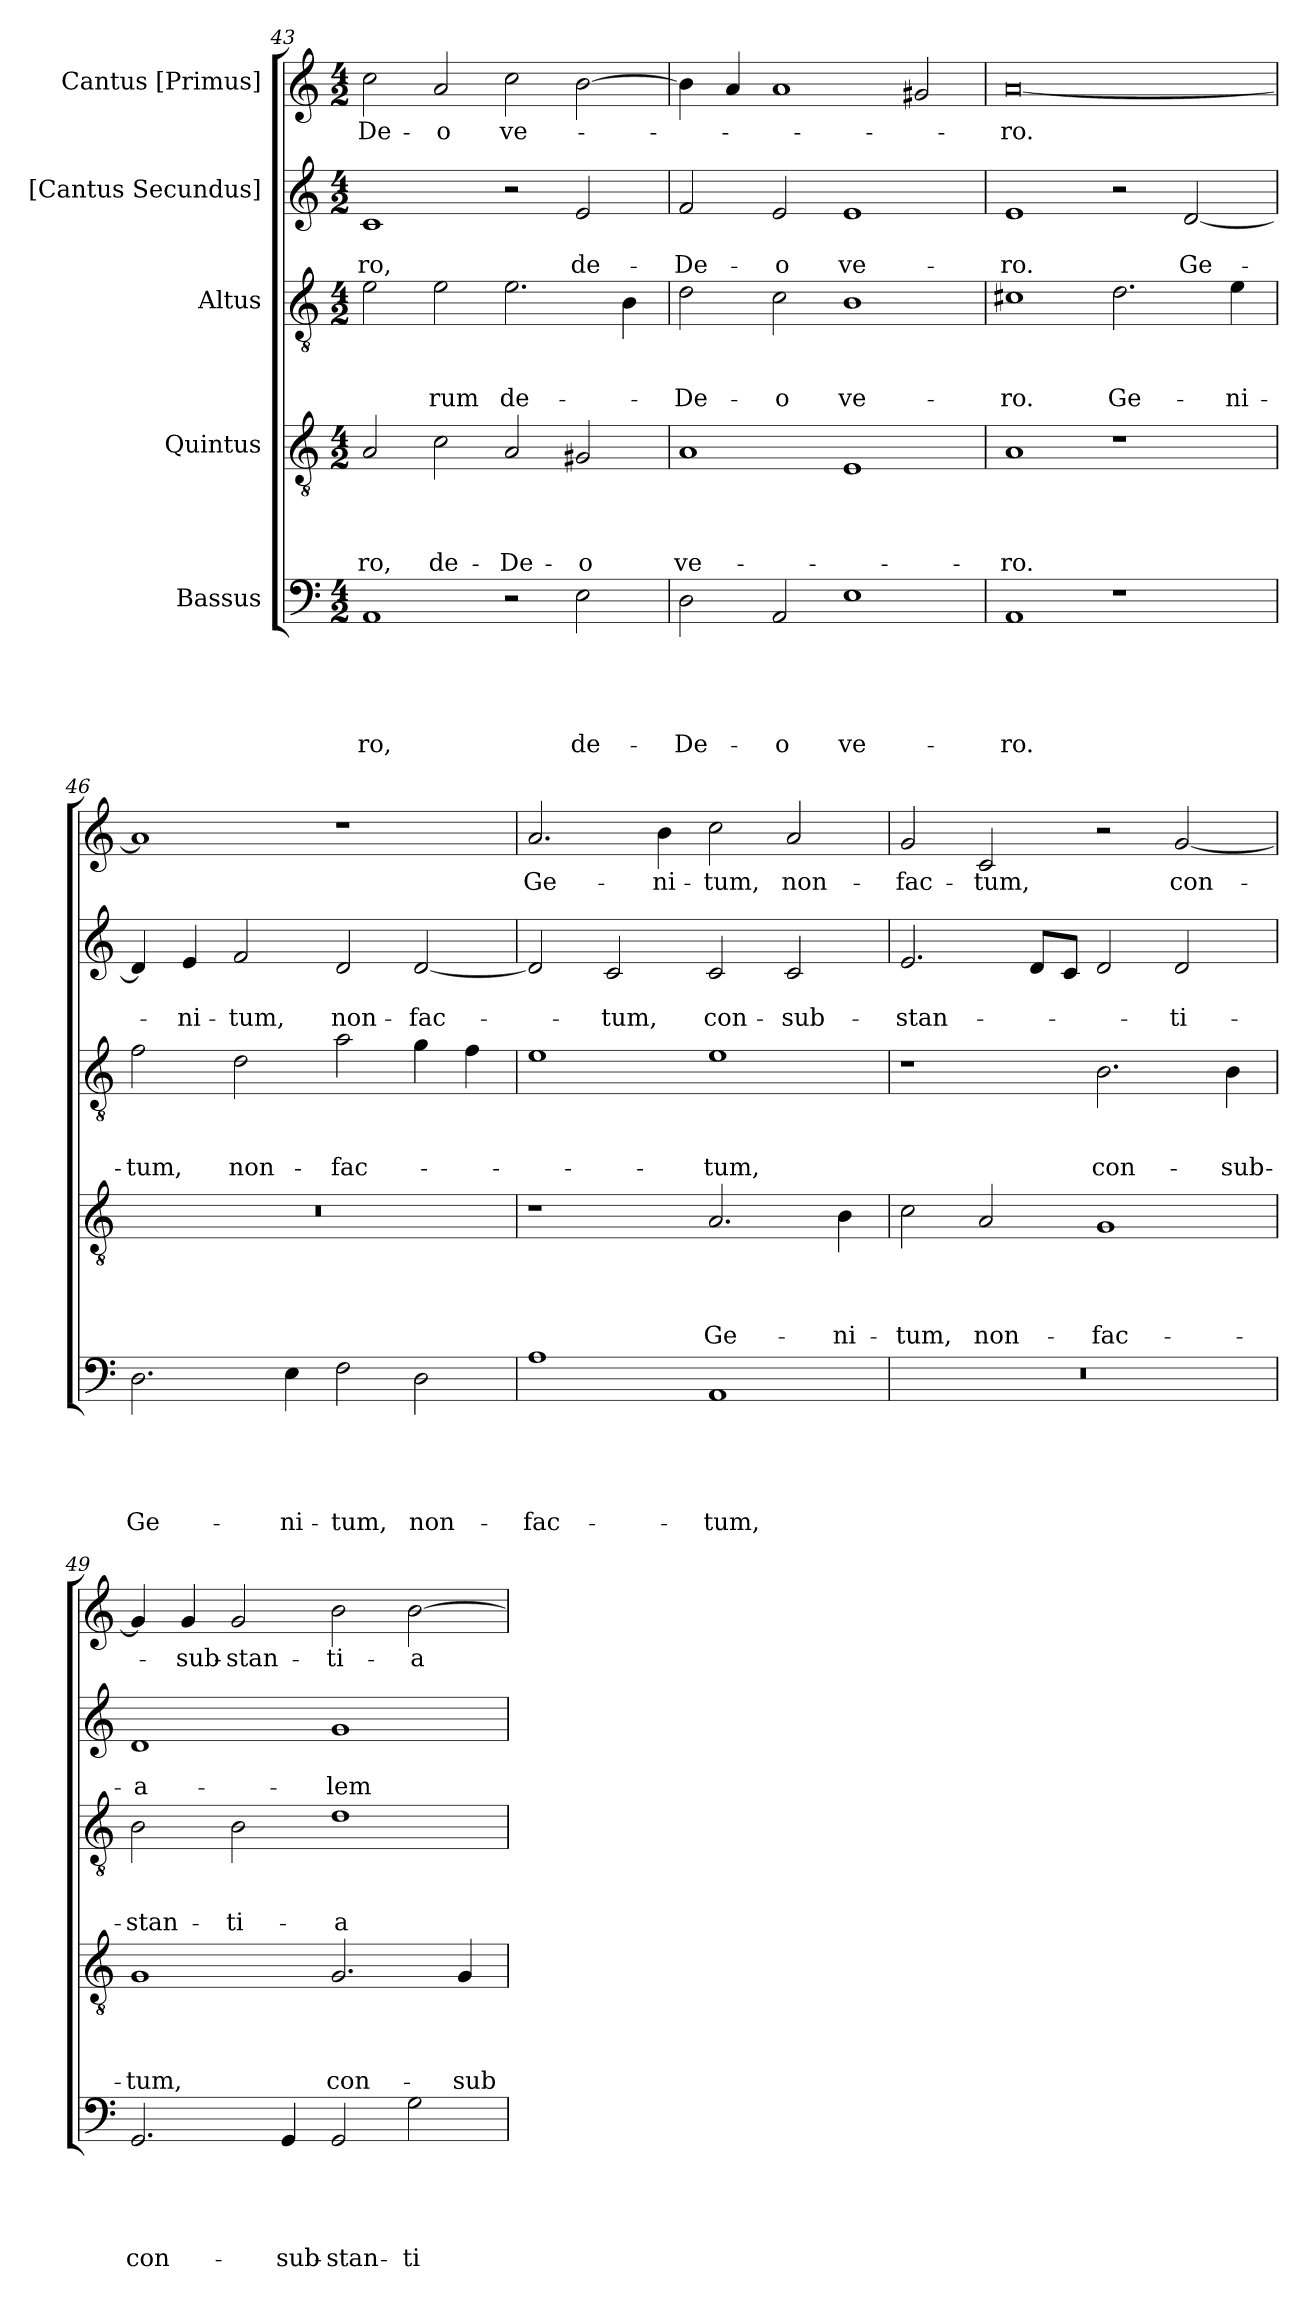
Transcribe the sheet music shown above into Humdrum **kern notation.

**kern	**text	**text	**text	**text	**text	**kern	**text	**text	**text	**text	**kern	**text	**text	**text	**kern	**text	**text	**kern	**text
*part5	*part5	*part5	*part5	*part5	*part5	*part4	*part4	*part4	*part4	*part4	*part3	*part3	*part3	*part3	*part2	*part2	*part2	*part1	*part1
*staff5	*staff5	*staff5	*staff5	*staff5	*staff5	*staff4	*staff4	*staff4	*staff4	*staff4	*staff3	*staff3	*staff3	*staff3	*staff2	*staff2	*staff2	*staff1	*staff1
*I"Bassus	*	*	*	*	*	*I"Quintus	*	*	*	*	*I"Altus	*	*	*	*I"[Cantus Secundus]	*	*	*I"Cantus [Primus]	*
*clefF4	*	*	*	*	*	*clefGv2	*	*	*	*	*clefGv2	*	*	*	*clefG2	*	*	*clefG2	*
*k[]	*	*	*	*	*	*k[]	*	*	*	*	*k[]	*	*	*	*k[]	*	*	*k[]	*
*M4/2	*	*	*	*	*	*M4/2	*	*	*	*	*M4/2	*	*	*	*M4/2	*	*	*M4/2	*
=43	=43	=43	=43	=43	=43	=43	=43	=43	=43	=43	=43	=43	=43	=43	=43	=43	=43	=43	=43
1AA/	.	.	.	.	-ro,	2A/	.	.	.	-ro,	2e\	.	.	.	1c/	.	-ro,	2cc\	De-
.	.	.	.	.	.	2c\	.	.	.	de-	2e\	.	.	-rum	.	.	.	2a/	-o
2r	.	.	.	.	.	2A/	.	.	.	De-	2.e\	.	.	de-	2r	.	.	2cc\	ve-
2E\	.	.	.	.	de-	2G#X/	.	.	.	-o	.	.	.	.	2e/	.	de-	[2b\	.
.	.	.	.	.	.	.	.	.	.	.	4B\	.	.	.	.	.	.	.	.
=44	=44	=44	=44	=44	=44	=44	=44	=44	=44	=44	=44	=44	=44	=44	=44	=44	=44	=44	=44
2D\	.	.	.	.	De-	1A/	.	.	.	ve-	2d\	.	.	De-	2f/	.	De-	4b\]	.
.	.	.	.	.	.	.	.	.	.	.	.	.	.	.	.	.	.	4a/	.
2AA/	.	.	.	.	-o	.	.	.	.	.	2c\	.	.	-o	2e/	.	-o	1a/	.
1E\	.	.	.	.	ve-	1E/	.	.	.	.	1B\	.	.	ve-	1e/	.	ve-	.	.
.	.	.	.	.	.	.	.	.	.	.	.	.	.	.	.	.	.	2g#X/	.
=45	=45	=45	=45	=45	=45	=45	=45	=45	=45	=45	=45	=45	=45	=45	=45	=45	=45	=45	=45
1AA/	.	.	.	.	-ro.	1A/	.	.	.	-ro.	1c#X\	.	.	-ro.	1e/	.	-ro.	[0a/	-ro.
1r	.	.	.	.	.	1r	.	.	.	.	2.d\	.	.	Ge-	2r	.	.	.	.
.	.	.	.	.	.	.	.	.	.	.	.	.	.	.	[2d/	.	Ge-	.	.
.	.	.	.	.	.	.	.	.	.	.	4e\	.	.	-ni-	.	.	.	.	.
=46	=46	=46	=46	=46	=46	=46	=46	=46	=46	=46	=46	=46	=46	=46	=46	=46	=46	=46	=46
2.D\	.	.	.	.	Ge-	0r	.	.	.	.	2f\	.	.	-tum,	4d/]	.	.	1a/]	.
.	.	.	.	.	.	.	.	.	.	.	.	.	.	.	4e/	.	-ni-	.	.
.	.	.	.	.	.	.	.	.	.	.	2d\	.	.	non-	2f/	.	-tum,	.	.
4E\	.	.	.	.	-ni-	.	.	.	.	.	.	.	.	.	.	.	.	.	.
2F\	.	.	.	.	-tum,	.	.	.	.	.	2a\	.	.	fac-	2d/	.	non-	1r	.
2D\	.	.	.	.	non-	.	.	.	.	.	4g\	.	.	.	[2d/	.	fac-	.	.
.	.	.	.	.	.	.	.	.	.	.	4f\	.	.	.	.	.	.	.	.
=47	=47	=47	=47	=47	=47	=47	=47	=47	=47	=47	=47	=47	=47	=47	=47	=47	=47	=47	=47
1A\	.	.	.	.	fac-	1r	.	.	.	.	1e\	.	.	.	2d/]	.	.	2.a/	Ge-
.	.	.	.	.	.	.	.	.	.	.	.	.	.	.	2c/	.	-tum,	.	.
.	.	.	.	.	.	.	.	.	.	.	.	.	.	.	.	.	.	4b\	-ni-
1AA/	.	.	.	.	-tum,	2.A/	.	.	.	Ge-	1e\	.	.	-tum,	2c/	.	con-	2cc\	-tum,
.	.	.	.	.	.	.	.	.	.	.	.	.	.	.	2c/	.	-sub-	2a/	non-
.	.	.	.	.	.	4B\	.	.	.	-ni-	.	.	.	.	.	.	.	.	.
=48	=48	=48	=48	=48	=48	=48	=48	=48	=48	=48	=48	=48	=48	=48	=48	=48	=48	=48	=48
0r	.	.	.	.	.	2c\	.	.	.	-tum,	1r	.	.	.	2.e/	.	-stan-	2g/	fac-
.	.	.	.	.	.	2A/	.	.	.	non-	.	.	.	.	.	.	.	2c/	-tum,
.	.	.	.	.	.	.	.	.	.	.	.	.	.	.	8d/L	.	.	.	.
.	.	.	.	.	.	.	.	.	.	.	.	.	.	.	8c/J	.	.	.	.
.	.	.	.	.	.	1G/	.	.	.	fac-	2.B\	.	.	con-	2d/	.	.	2r	.
.	.	.	.	.	.	.	.	.	.	.	.	.	.	.	2d/	.	-ti-	[2g/	con-
.	.	.	.	.	.	.	.	.	.	.	4B\	.	.	-sub-	.	.	.	.	.
=49	=49	=49	=49	=49	=49	=49	=49	=49	=49	=49	=49	=49	=49	=49	=49	=49	=49	=49	=49
2.GG/	.	.	.	.	con-	1G/	.	.	.	-tum,	2B\	.	.	-stan-	1d/	.	-a-	4g/]	.
.	.	.	.	.	.	.	.	.	.	.	.	.	.	.	.	.	.	4g/	-sub-
.	.	.	.	.	.	.	.	.	.	.	2B\	.	.	-ti-	.	.	.	2g/	-stan-
4GG/	.	.	.	.	-sub-	.	.	.	.	.	.	.	.	.	.	.	.	.	.
2GG/	.	.	.	.	-stan-	2.G/	.	.	.	con-	1d\	.	.	-a-	1g/	.	-lem	2b\	-ti-
2G\	.	.	.	.	-ti-	.	.	.	.	.	.	.	.	.	.	.	.	[2b\	-a-
.	.	.	.	.	.	4G/	.	.	.	-sub-	.	.	.	.	.	.	.	.	.
=	=	=	=	=	=	=	=	=	=	=	=	=	=	=	=	=	=	=	=
*-	*-	*-	*-	*-	*-	*-	*-	*-	*-	*-	*-	*-	*-	*-	*-	*-	*-	*-	*-
